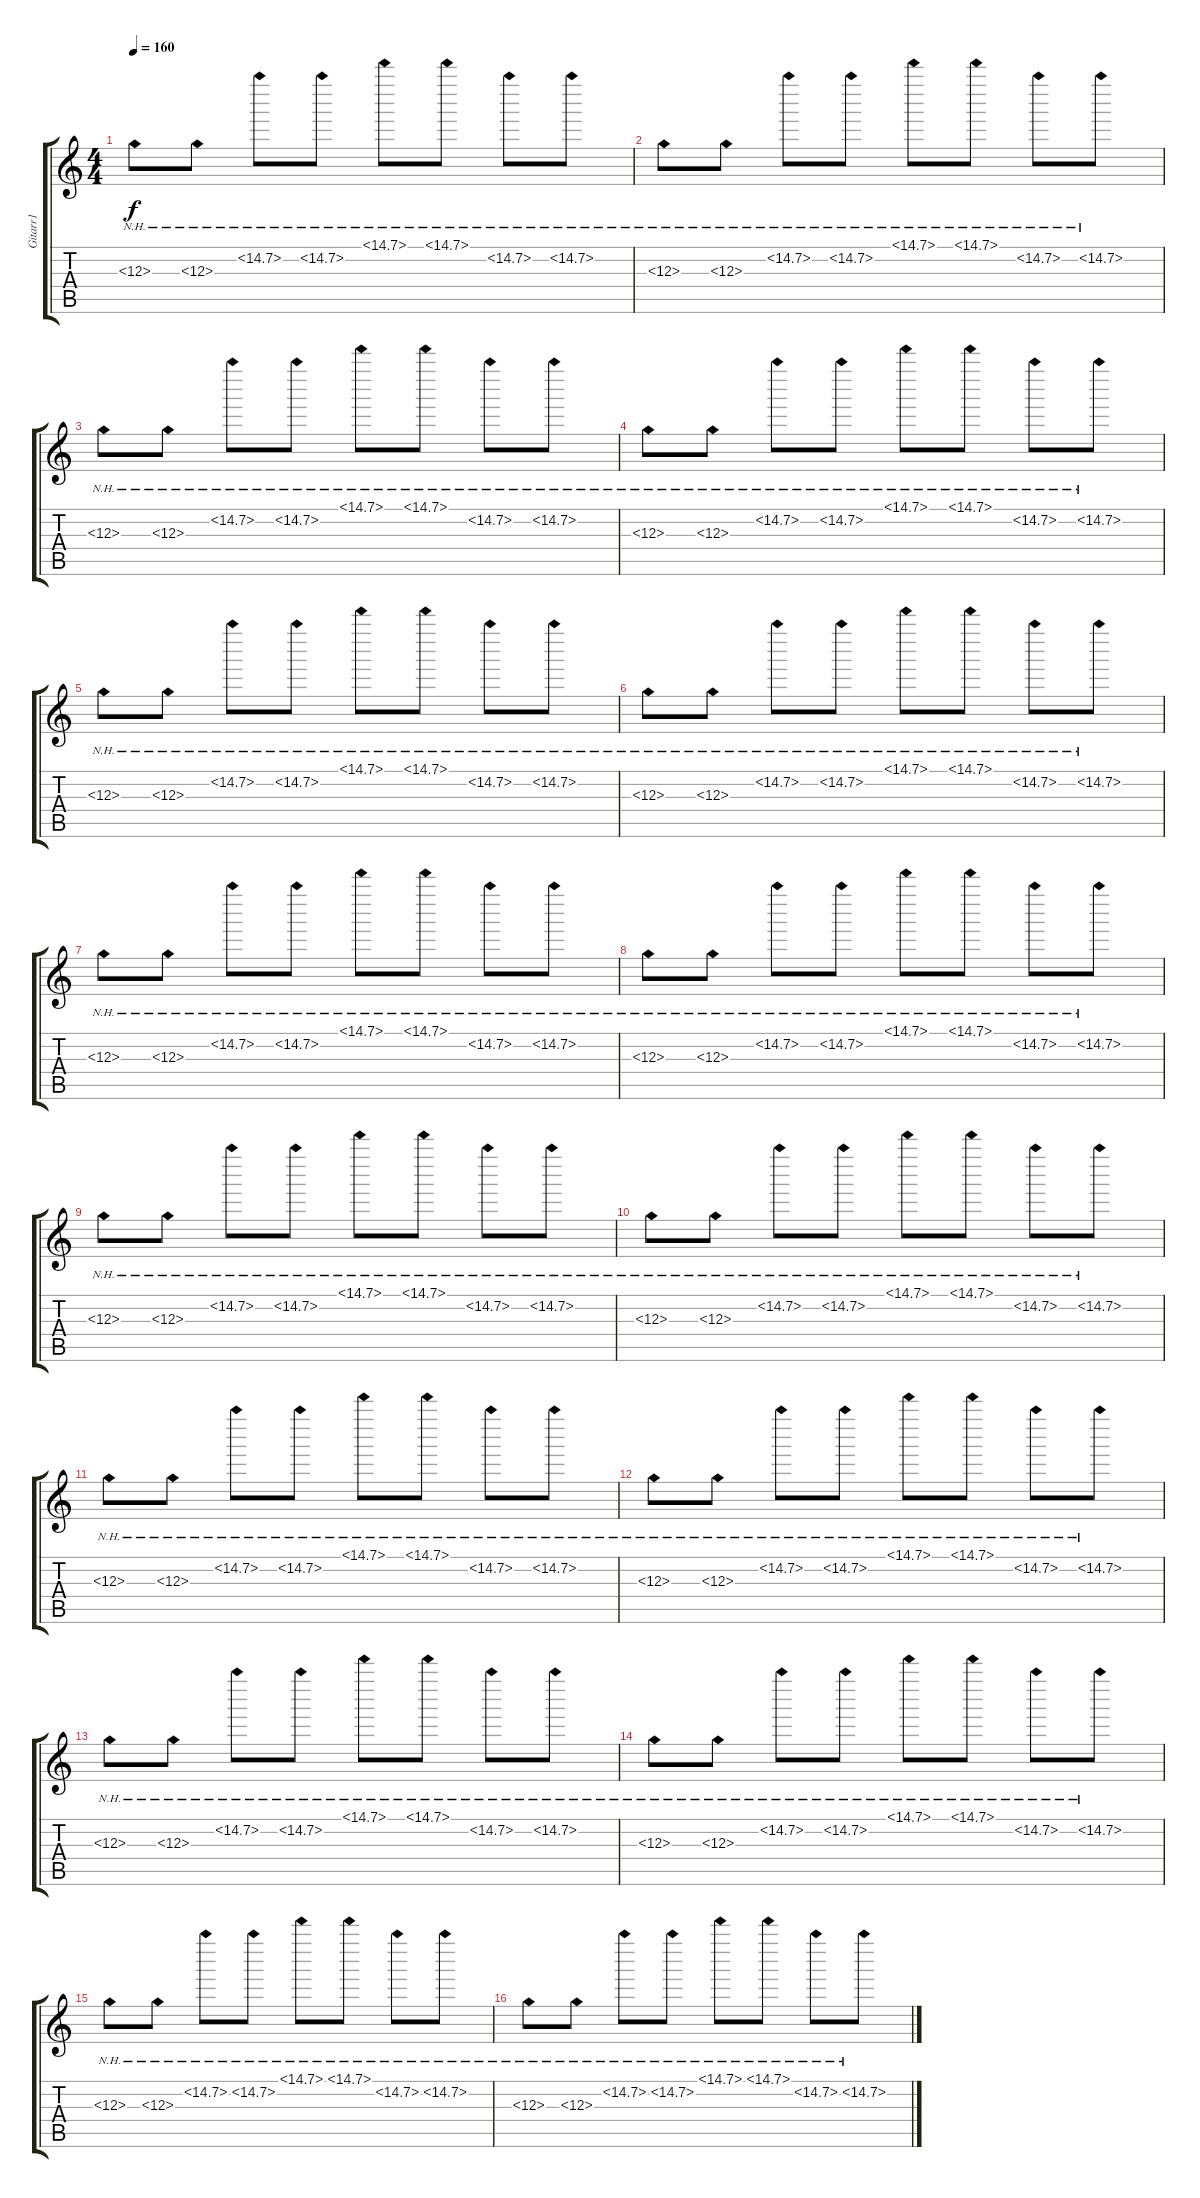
\track ("Gitarr1" "Gitarr1") {instrument overdrivenguitar}
\staff {score tabs}
\tuning (E4 B3 G3 D3 A2 E2) {hide}
\ts (4 4)
\tempo 160
\clef g2
\ks c
12.3{nh}.8{dy f instrument electricguitarjazz} 12.3{nh}.8 15.2{nh}.8 15.2{nh}.8 15.1{nh}.8 15.1{nh}.8 15.2{nh}.8 15.2{nh}.8 |
12.3{nh}.8{instrument electricguitarjazz} 12.3{nh}.8 15.2{nh}.8 15.2{nh}.8 15.1{nh}.8 15.1{nh}.8 15.2{nh}.8 15.2{nh}.8 |
12.3{nh}.8{instrument electricguitarjazz} 12.3{nh}.8 15.2{nh}.8 15.2{nh}.8 15.1{nh}.8 15.1{nh}.8 15.2{nh}.8 15.2{nh}.8 |
12.3{nh}.8{instrument electricguitarjazz} 12.3{nh}.8 15.2{nh}.8 15.2{nh}.8 15.1{nh}.8 15.1{nh}.8 15.2{nh}.8 15.2{nh}.8 |
12.3{nh}.8{instrument electricguitarjazz} 12.3{nh}.8 15.2{nh}.8 15.2{nh}.8 15.1{nh}.8 15.1{nh}.8 15.2{nh}.8 15.2{nh}.8 |
12.3{nh}.8{instrument electricguitarjazz} 12.3{nh}.8 15.2{nh}.8 15.2{nh}.8 15.1{nh}.8 15.1{nh}.8 15.2{nh}.8 15.2{nh}.8 |
12.3{nh}.8{instrument electricguitarjazz} 12.3{nh}.8 15.2{nh}.8 15.2{nh}.8 15.1{nh}.8 15.1{nh}.8 15.2{nh}.8 15.2{nh}.8 |
12.3{nh}.8{instrument electricguitarjazz} 12.3{nh}.8 15.2{nh}.8 15.2{nh}.8 15.1{nh}.8 15.1{nh}.8 15.2{nh}.8 15.2{nh}.8 |
12.3{nh}.8{instrument electricguitarjazz} 12.3{nh}.8 15.2{nh}.8 15.2{nh}.8 15.1{nh}.8 15.1{nh}.8 15.2{nh}.8 15.2{nh}.8 |
12.3{nh}.8{instrument electricguitarjazz} 12.3{nh}.8 15.2{nh}.8 15.2{nh}.8 15.1{nh}.8 15.1{nh}.8 15.2{nh}.8 15.2{nh}.8 |
12.3{nh}.8{instrument electricguitarjazz} 12.3{nh}.8 15.2{nh}.8 15.2{nh}.8 15.1{nh}.8 15.1{nh}.8 15.2{nh}.8 15.2{nh}.8 |
12.3{nh}.8{instrument electricguitarjazz} 12.3{nh}.8 15.2{nh}.8 15.2{nh}.8 15.1{nh}.8 15.1{nh}.8 15.2{nh}.8 15.2{nh}.8 |
12.3{nh}.8{instrument electricguitarjazz} 12.3{nh}.8 15.2{nh}.8 15.2{nh}.8 15.1{nh}.8 15.1{nh}.8 15.2{nh}.8 15.2{nh}.8 |
12.3{nh}.8{instrument electricguitarjazz} 12.3{nh}.8 15.2{nh}.8 15.2{nh}.8 15.1{nh}.8 15.1{nh}.8 15.2{nh}.8 15.2{nh}.8 |
12.3{nh}.8{instrument electricguitarjazz} 12.3{nh}.8 15.2{nh}.8 15.2{nh}.8 15.1{nh}.8 15.1{nh}.8 15.2{nh}.8 15.2{nh}.8 |
12.3{nh}.8{instrument electricguitarjazz} 12.3{nh}.8 15.2{nh}.8 15.2{nh}.8 15.1{nh}.8 15.1{nh}.8 15.2{nh}.8 15.2{nh}.8
